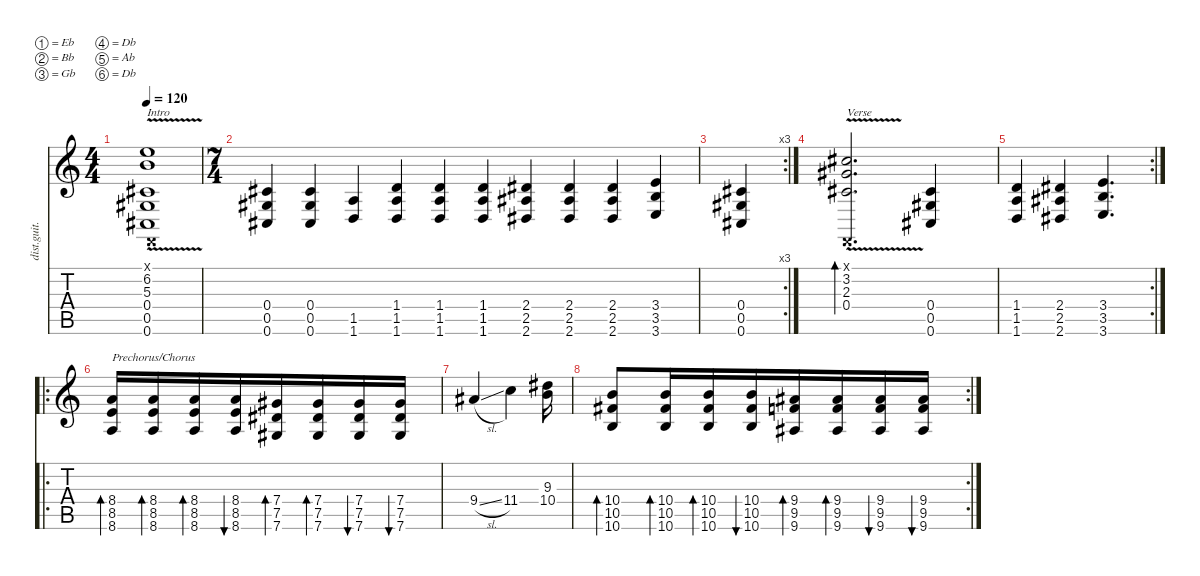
\defaultSystemsLayout 4
\hideDynamics
\bracketExtendMode nobrackets
\otherSystemsTrackNameOrientation horizontal
\track ("Distortion Guitar" "dist.guit.") {instrument distortionguitar}
\staff {score tabs}
\tuning (Eb4 Bb3 Gb3 Db3 Ab2 Db2)
\ts (4 4)
\beaming (8 2 2 2 2)
\tempo 120
\clef g2
\ks c
(5.3{v} 6.2{v} 0.6{v acc #} 0.5{v acc #} 0.4{v acc #} -34.1{x}).1{txt "Intro" dy mf instrument distortionguitar beam Up} |
\ts (7 4)
\beaming (8 6 4 4)
(0.6{acc #} 0.5{acc #} 0.4{acc #}).4{beam Up} (0.6{acc #} 0.5{acc #} 0.4{acc #}).4{beam Up} (1.6 1.5).4{beam Up} (1.6 1.5 1.4).4{beam Up} (1.6 1.5 1.4).4{beam Up} (1.6 1.5 1.4).4{beam Up} (2.6{acc #} 2.5{acc #} 2.4{acc #}).4{beam Up} (2.6{acc #} 2.5{acc #} 2.4{acc #}).4{beam Up} (2.6{acc #} 2.5{acc #} 2.4{acc #}).4{beam Up} (3.6 3.5 3.4).4{beam Up} |
\rc 3
(0.6{acc #} 0.5{acc #} 0.4{acc #}).4{beam Up} |
(2.3{v acc #} 3.2{v acc #} 0.4{v acc #} -34.1{x}).2{d bd 30 txt "Verse" beam Up} (0.6{acc #} 0.5{acc #} 0.4{acc #}).4{beam Up} |
\rc 2
(1.6 1.4 1.5).4{beam Up} (2.6{acc #} 2.5{acc #} 2.4{acc #}).4{beam Up} (3.6 3.5 3.4).4{d beam Up} |
\ro
(8.6 8.5 8.4).16{bd 30 txt "Prechorus/Chorus" beam Up} (8.6 8.5 8.4).16{bd 30 beam Up} (8.6 8.5 8.4).16{bd 30 beam Up} (8.6 8.5 8.4).16{bu 30 beam Up} (7.6{acc #} 7.5{acc #} 7.4{acc #}).16{bd 30 beam Up} (7.6{acc #} 7.5{acc #} 7.4{acc #}).16{bd 30 beam Up} (7.6{acc #} 7.5{acc #} 7.4{acc #}).16{bu 30 beam Up} (7.4{acc #} 7.5{acc #} 7.6{acc #}).16{bu 30 beam Up} |
9.4{sl acc #}.4{beam Up} 11.4.4{beam Down} (9.3{acc #} 10.4).16{beam Down} |
\rc 2
(10.6 10.5{acc #} 10.4).8{bd 30 beam Up} (10.6 10.5{acc #} 10.4).16{bd 30 beam Up} (10.6 10.5{acc #} 10.4).16{bd 30 beam Up} (10.6 10.5{acc #} 10.4).16{bu 30 beam Up} (9.6{acc #} 9.5 9.4{acc #}).16{bd 30 beam Up} (9.6{acc #} 9.5 9.4{acc #}).16{bd 30 beam Up} (9.6{acc #} 9.5 9.4{acc #}).16{bu 30 beam Up} (9.4{acc #} 9.5 9.6{acc #}).16{bu 30 beam Up}
